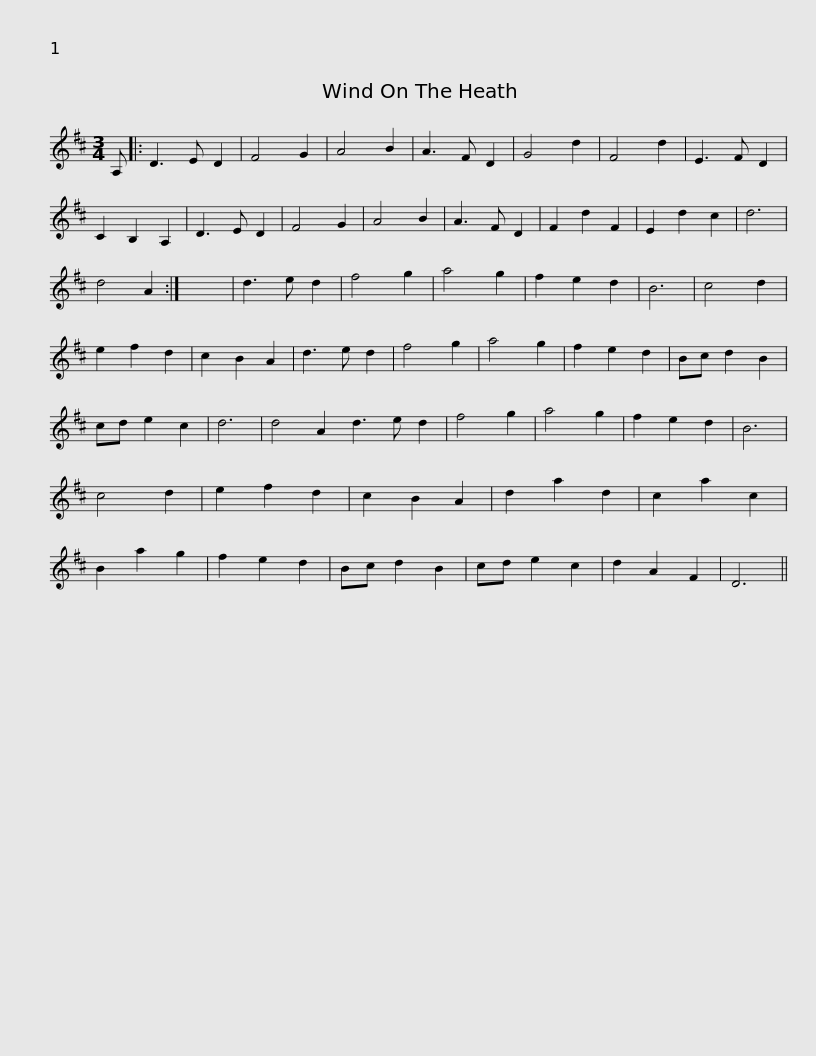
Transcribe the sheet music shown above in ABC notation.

X:1
L:1/8
M:3/4
I:linebreak $
K:D
V:1 treble
V:1
 A, |: D3 E D2 | F4 G2 | A4 B2 | A3 F D2 | %5
 G4 d2 | F4 d2 | E3 F D2 | C2 B,2 A,2 | D3 E D2 | %10
 F4 G2 | A4 B2 |$ A3 F D2 | F2 d2 F2 | E2 d2 c2 | %15
 d6 | d4 A2 :| x6 | d3 e d2 | f4 g2 | %20
 a4 g2 | f2 e2 d2 | B6 | c4 d2 | e2 f2 d2 | %25
 c2 B2 A2 |$ d3 e d2 | f4 g2 | a4 g2 | f2 e2 d2 | %30
 Bc d2 B2 | cd e2 c2 | d6 | d4 A2 d3 e d2 | f4 g2 | %35
 a4 g2 | f2 e2 d2 | B6 | c4 d2 |$ e2 f2 d2 | %40
 c2 B2 A2 | d2 a2 d2 | c2 a2 c2 | B2 a2 g2 | f2 e2 d2 | %45
 Bc d2 B2 | cd e2 c2 | d2 A2 F2 | D6 || %49
